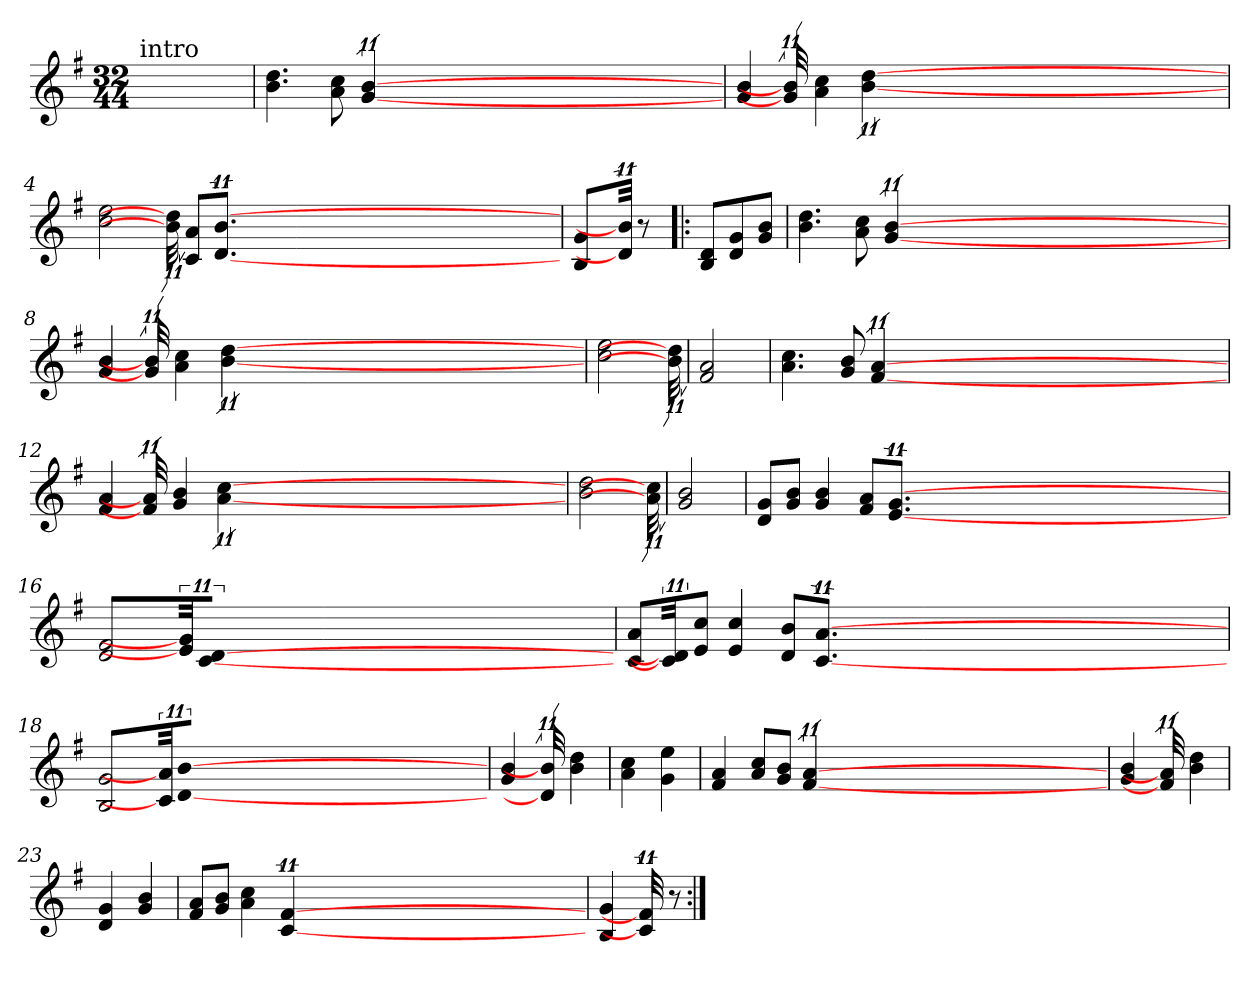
**kern
*part1
*staff1
*clefG2
*k[f#]
*G:
*M32/44
=1
!LO:TX:a:t=intro
2ryy
22%5ryy
=2
4.b\ 4.dd\
704%5ryy
8a\ 8cc\
[22%5g/ [22%5b/
=3
4g/ 4b/
44g/] 44b/]
4a\ 4cc\
[22%5b\ [22%5dd\
=4
2cc\ 2ee\
44b\] 44dd\]
8c/ 8a/L
[44%3.d/ [44%3.b/J
=5
4B/ 4g/
44d/] 44b/]J
8r
=6!|:
8B/ 8d/L
8d/ 8g/
8g/ 8b/J
=7
4.b\ 4.dd\
8a\ 8cc\
[22%5g/ [22%5b/
=8
4g/ 4b/
44g/] 44b/]
4a\ 4cc\
[22%5b\ [22%5dd\
=9
2cc\ 2ee\
44b\] 44dd\]
=10
2f#/ 2a/
=11
4.a\ 4.cc\
8g/ 8b/
[22%5f#/ [22%5a/
=12
4f#/ 4a/
44f#/] 44a/]
4g/ 4b/
[22%5a\ [22%5cc\
=13
2b\ 2dd\
44a\] 44cc\]
!!LO:LB:g=z
=14
2g/ 2b/
=15
8d/ 8g/L
8g/ 8b/J
4g/ 4b/
8f#/ 8a/L
[44%3.e/ [44%3.g/J
=16
2d/ 2f#/
44e/] 44g/]J
[22%5c/ [22%5d/
=17
8c/ 8a/L
44c/] 44d/]
8e/ 8cc/J
4e/ 4cc/
8d/ 8b/L
[44%3.c/ [44%3.a/J
=18
2B/ 2g/
44c/] 44a/]J
[22%5d/ [22%5b/
=19
4g/ 4b/
44d/] 44b/]
4b\ 4dd\
=20
4a\ 4cc\
4g\ 4ee\
=21
4f#/ 4a/
8a/ 8cc/L
8g/ 8b/J
[22%5f#/ [22%5a/
=22
4g/ 4b/
44f#/] 44a/]
4b\ 4dd\
=23
4d/ 4g/
4g/ 4b/
=24
8f#/ 8a/L
8g/ 8b/J
4a\ 4cc\
[22%5c/ [22%5f#/
=25
4B/ 4g/
44c/] 44f#/]
8r
=:|!
*-
